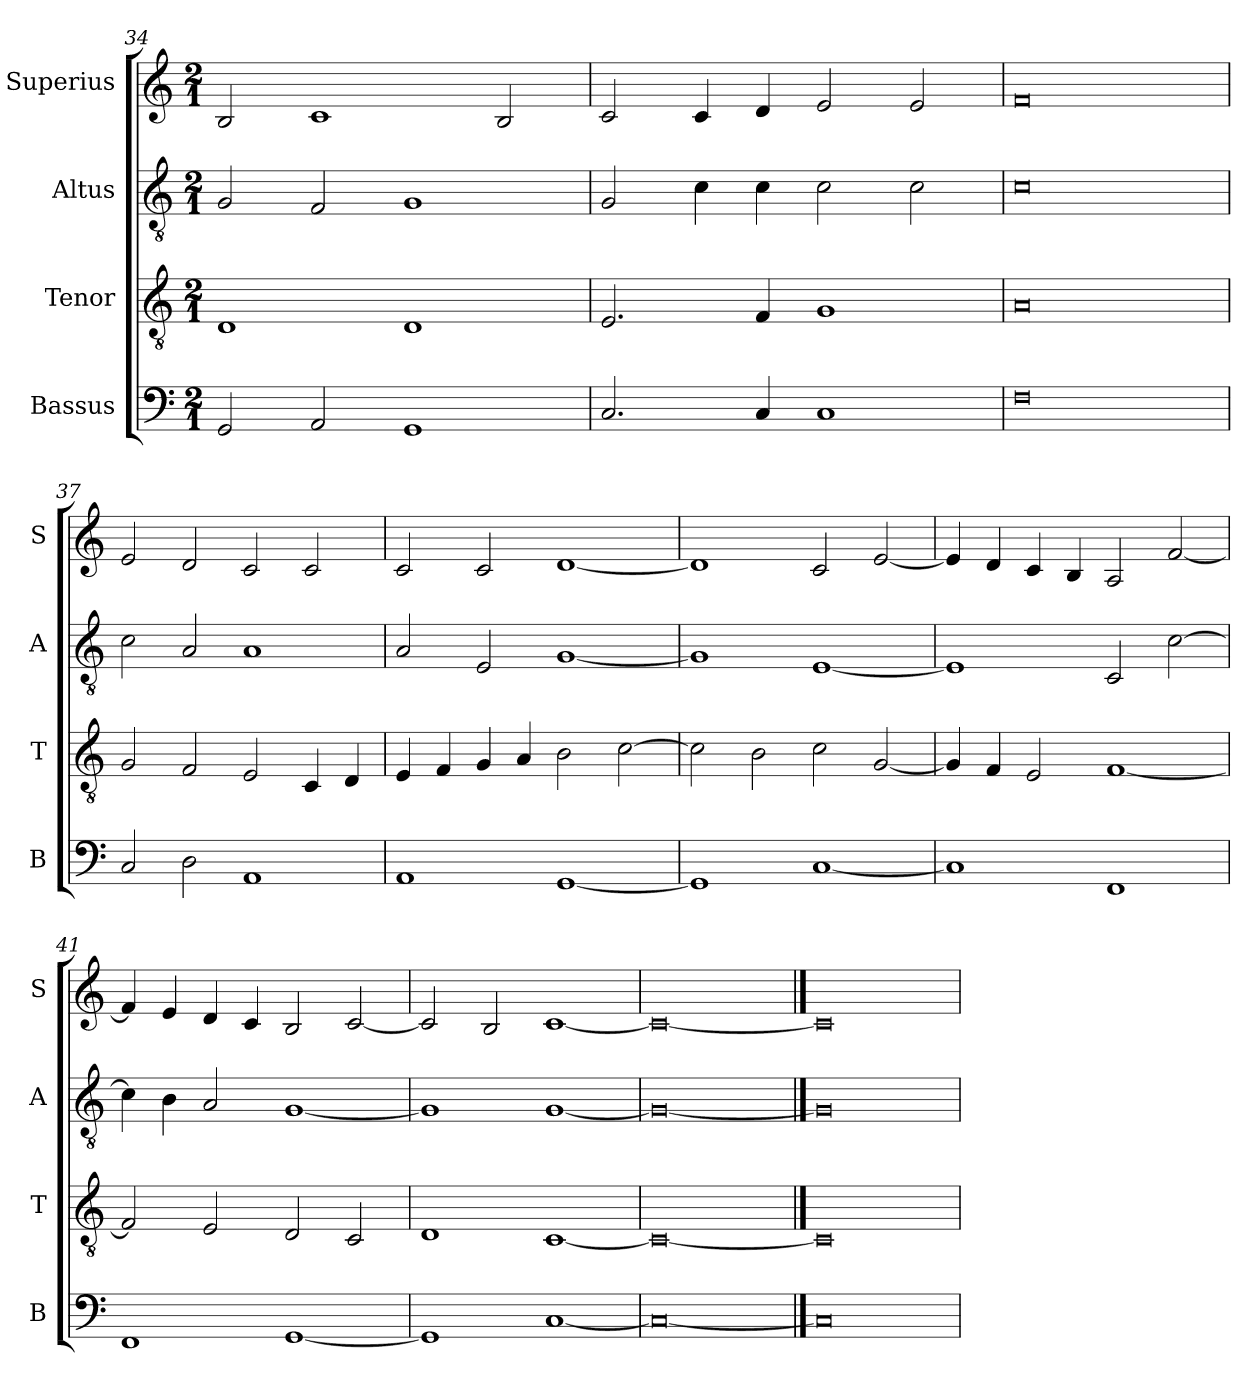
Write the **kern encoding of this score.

**kern	**kern	**kern	**kern
*part4	*part3	*part2	*part1
*staff4	*staff3	*staff2	*staff1
*I"Bassus	*I"Tenor	*I"Altus	*I"Superius
*I'B	*I'T	*I'A	*I'S
*clefF4	*clefGv2	*clefGv2	*clefG2
*k[]	*k[]	*k[]	*k[]
*C:	*C:	*C:	*C:
*M2/1	*M2/1	*M2/1	*M2/1
=34	=34	=34	=34
2GG	1D	2G	2B
2AA	.	2F	1c
1GG	1D	1G	.
.	.	.	2B
=35	=35	=35	=35
2.C	2.E	2G	2c
.	.	4c	4c
4C	4F	4c	4d
1C	1G	2c	2e
.	.	2c	2e
=36	=36	=36	=36
0F	0A	0c	0f
=37	=37	=37	=37
2C	2G	2c	2e
2D	2F	2A	2d
1AA	2E	1A	2c
.	4C	.	2c
.	4D	.	.
=38	=38	=38	=38
1AA	4E	2A	2c
.	4F	.	.
.	4G	2E	2c
.	4A	.	.
[1GG	2B	[1G	[1d
.	[2c	.	.
=39	=39	=39	=39
1GG]	2c]	1G]	1d]
.	2B	.	.
[1C	2c	[1E	2c
.	[2G	.	[2e
=40	=40	=40	=40
1C]	4G]	1E]	4e]
.	4F	.	4d
.	2E	.	4c
.	.	.	4B
1FF	[1F	2C	2A
.	.	[2c	[2f
=41	=41	=41	=41
1FF	2F]	4c]	4f]
.	.	4B	4e
.	2E	2A	4d
.	.	.	4c
[1GG	2D	[1G	2B
.	2C	.	[2c
=42	=42	=42	=42
1GG]	1D	1G]	2c]
.	.	.	2B
[1C	[1C	[1G	[1c
=43	=43	=43	=43
0C_	0C_	0G_	0c_
==44	==44	==44	==44
0C]	0C]	0G]	0c]
=	=	=	=
*-	*-	*-	*-
